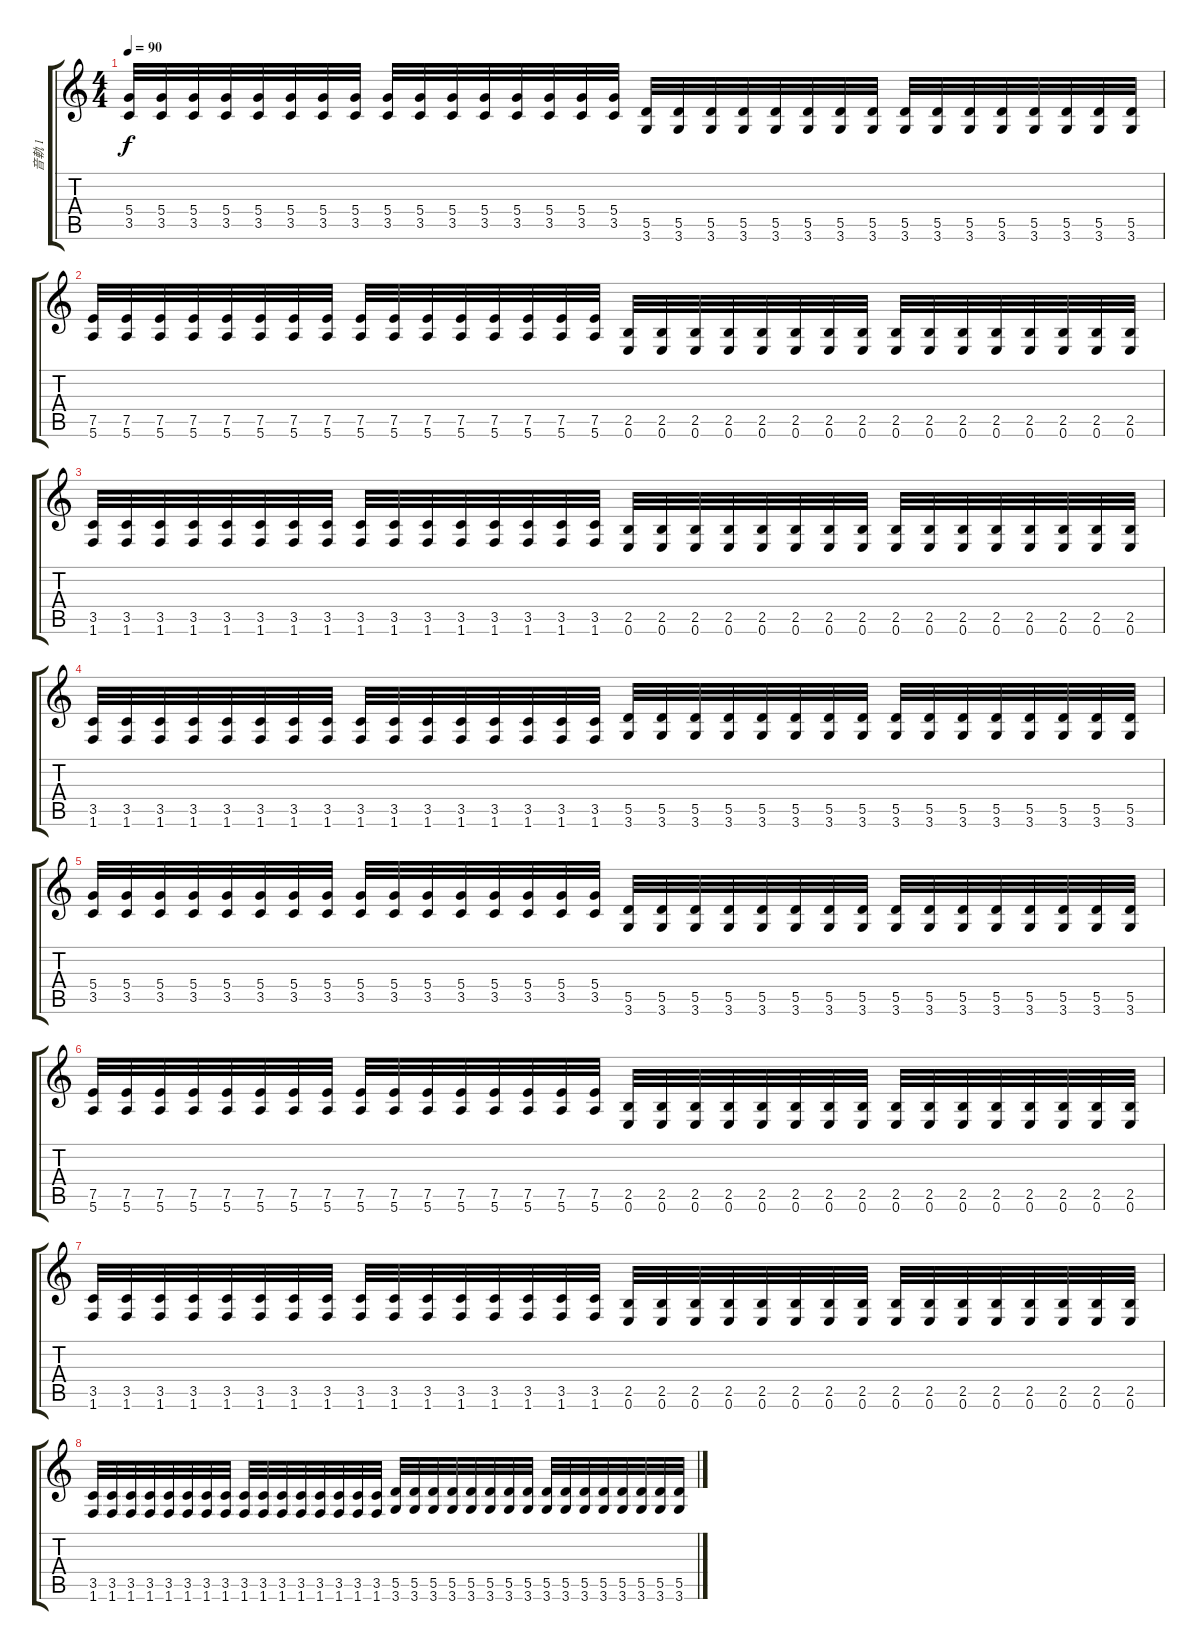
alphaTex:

\track ("音軌 1" "音軌 1") {instrument overdrivenguitar}
\staff {score tabs}
\tuning (E4 B3 G3 D3 A2 E2) {hide}
\ts (4 4)
\tempo 90
\clef g2
\ks c
(5.4 3.5).32{dy f} (5.4 3.5).32 (5.4 3.5).32 (5.4 3.5).32 (5.4 3.5).32 (5.4 3.5).32 (5.4 3.5).32 (5.4 3.5).32 (5.4 3.5).32 (5.4 3.5).32 (5.4 3.5).32 (5.4 3.5).32 (5.4 3.5).32 (5.4 3.5).32 (5.4 3.5).32 (5.4 3.5).32 (5.5 3.6).32 (5.5 3.6).32 (5.5 3.6).32 (5.5 3.6).32 (5.5 3.6).32 (5.5 3.6).32 (5.5 3.6).32 (5.5 3.6).32 (5.5 3.6).32 (5.5 3.6).32 (5.5 3.6).32 (5.5 3.6).32 (5.5 3.6).32 (5.5 3.6).32 (5.5 3.6).32 (5.5 3.6).32 |
(7.5 5.6).32 (7.5 5.6).32 (7.5 5.6).32 (7.5 5.6).32 (7.5 5.6).32 (7.5 5.6).32 (7.5 5.6).32 (7.5 5.6).32 (7.5 5.6).32 (7.5 5.6).32 (7.5 5.6).32 (7.5 5.6).32 (7.5 5.6).32 (7.5 5.6).32 (7.5 5.6).32 (7.5 5.6).32 (2.5 0.6).32 (2.5 0.6).32 (2.5 0.6).32 (2.5 0.6).32 (2.5 0.6).32 (2.5 0.6).32 (2.5 0.6).32 (2.5 0.6).32 (2.5 0.6).32 (2.5 0.6).32 (2.5 0.6).32 (2.5 0.6).32 (2.5 0.6).32 (2.5 0.6).32 (2.5 0.6).32 (2.5 0.6).32 |
(3.5 1.6).32 (3.5 1.6).32 (3.5 1.6).32 (3.5 1.6).32 (3.5 1.6).32 (3.5 1.6).32 (3.5 1.6).32 (3.5 1.6).32 (3.5 1.6).32 (3.5 1.6).32 (3.5 1.6).32 (3.5 1.6).32 (3.5 1.6).32 (3.5 1.6).32 (3.5 1.6).32 (3.5 1.6).32 (2.5 0.6).32 (2.5 0.6).32 (2.5 0.6).32 (2.5 0.6).32 (2.5 0.6).32 (2.5 0.6).32 (2.5 0.6).32 (2.5 0.6).32 (2.5 0.6).32 (2.5 0.6).32 (2.5 0.6).32 (2.5 0.6).32 (2.5 0.6).32 (2.5 0.6).32 (2.5 0.6).32 (2.5 0.6).32 |
(3.5 1.6).32 (3.5 1.6).32 (3.5 1.6).32 (3.5 1.6).32 (3.5 1.6).32 (3.5 1.6).32 (3.5 1.6).32 (3.5 1.6).32 (3.5 1.6).32 (3.5 1.6).32 (3.5 1.6).32 (3.5 1.6).32 (3.5 1.6).32 (3.5 1.6).32 (3.5 1.6).32 (3.5 1.6).32 (5.5 3.6).32 (5.5 3.6).32 (5.5 3.6).32 (5.5 3.6).32 (5.5 3.6).32 (5.5 3.6).32 (5.5 3.6).32 (5.5 3.6).32 (5.5 3.6).32 (5.5 3.6).32 (5.5 3.6).32 (5.5 3.6).32 (5.5 3.6).32 (5.5 3.6).32 (5.5 3.6).32 (5.5 3.6).32 |
(5.4 3.5).32 (5.4 3.5).32 (5.4 3.5).32 (5.4 3.5).32 (5.4 3.5).32 (5.4 3.5).32 (5.4 3.5).32 (5.4 3.5).32 (5.4 3.5).32 (5.4 3.5).32 (5.4 3.5).32 (5.4 3.5).32 (5.4 3.5).32 (5.4 3.5).32 (5.4 3.5).32 (5.4 3.5).32 (5.5 3.6).32 (5.5 3.6).32 (5.5 3.6).32 (5.5 3.6).32 (5.5 3.6).32 (5.5 3.6).32 (5.5 3.6).32 (5.5 3.6).32 (5.5 3.6).32 (5.5 3.6).32 (5.5 3.6).32 (5.5 3.6).32 (5.5 3.6).32 (5.5 3.6).32 (5.5 3.6).32 (5.5 3.6).32 |
(7.5 5.6).32 (7.5 5.6).32 (7.5 5.6).32 (7.5 5.6).32 (7.5 5.6).32 (7.5 5.6).32 (7.5 5.6).32 (7.5 5.6).32 (7.5 5.6).32 (7.5 5.6).32 (7.5 5.6).32 (7.5 5.6).32 (7.5 5.6).32 (7.5 5.6).32 (7.5 5.6).32 (7.5 5.6).32 (2.5 0.6).32 (2.5 0.6).32 (2.5 0.6).32 (2.5 0.6).32 (2.5 0.6).32 (2.5 0.6).32 (2.5 0.6).32 (2.5 0.6).32 (2.5 0.6).32 (2.5 0.6).32 (2.5 0.6).32 (2.5 0.6).32 (2.5 0.6).32 (2.5 0.6).32 (2.5 0.6).32 (2.5 0.6).32 |
(3.5 1.6).32 (3.5 1.6).32 (3.5 1.6).32 (3.5 1.6).32 (3.5 1.6).32 (3.5 1.6).32 (3.5 1.6).32 (3.5 1.6).32 (3.5 1.6).32 (3.5 1.6).32 (3.5 1.6).32 (3.5 1.6).32 (3.5 1.6).32 (3.5 1.6).32 (3.5 1.6).32 (3.5 1.6).32 (2.5 0.6).32 (2.5 0.6).32 (2.5 0.6).32 (2.5 0.6).32 (2.5 0.6).32 (2.5 0.6).32 (2.5 0.6).32 (2.5 0.6).32 (2.5 0.6).32 (2.5 0.6).32 (2.5 0.6).32 (2.5 0.6).32 (2.5 0.6).32 (2.5 0.6).32 (2.5 0.6).32 (2.5 0.6).32 |
(3.5 1.6).32 (3.5 1.6).32 (3.5 1.6).32 (3.5 1.6).32 (3.5 1.6).32 (3.5 1.6).32 (3.5 1.6).32 (3.5 1.6).32 (3.5 1.6).32 (3.5 1.6).32 (3.5 1.6).32 (3.5 1.6).32 (3.5 1.6).32 (3.5 1.6).32 (3.5 1.6).32 (3.5 1.6).32 (5.5 3.6).32 (5.5 3.6).32 (5.5 3.6).32 (5.5 3.6).32 (5.5 3.6).32 (5.5 3.6).32 (5.5 3.6).32 (5.5 3.6).32 (5.5 3.6).32 (5.5 3.6).32 (5.5 3.6).32 (5.5 3.6).32 (5.5 3.6).32 (5.5 3.6).32 (5.5 3.6).32 (5.5 3.6).32
